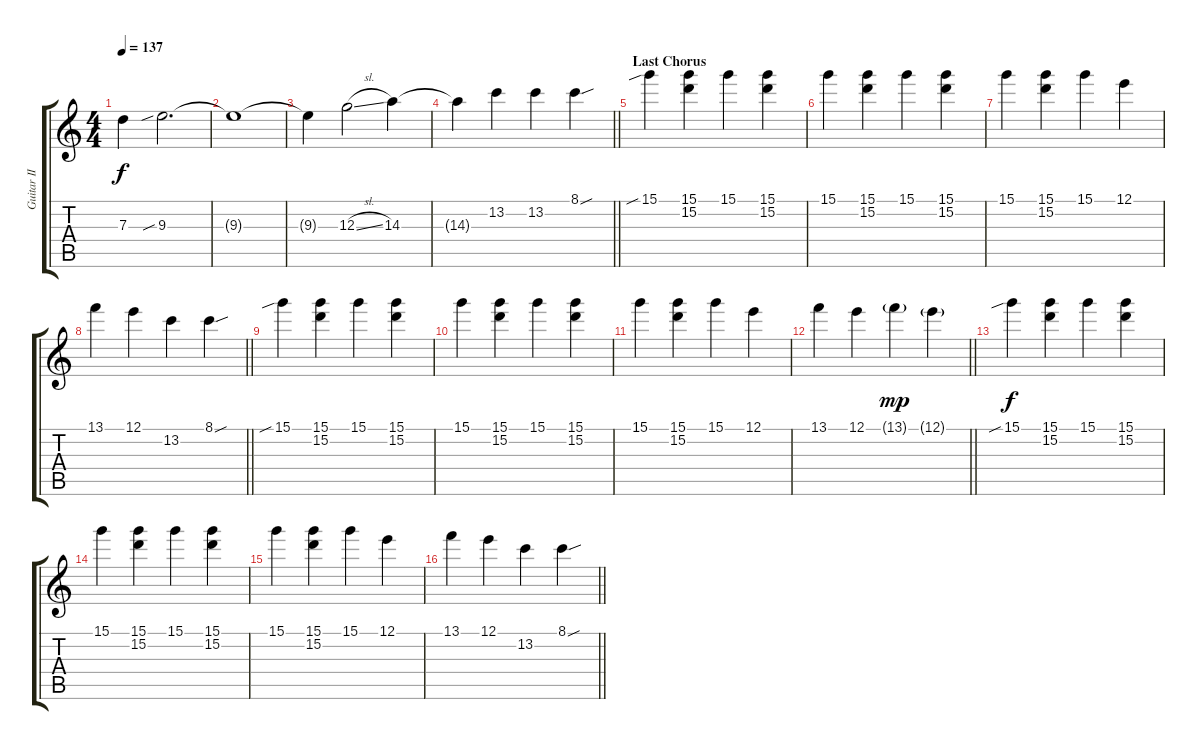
\track ("Guitar II" "Guitar II") {instrument electricguitarjazz}
\staff {score tabs}
\tuning (E4 B3 G3 D3 A2 E2) {hide}
\ts (4 4)
\tempo 137
\clef g2
\ks c
7.3{t}.4{dy f} 9.3{sib}.2{d} |
9.3{t}.1 |
9.3{t}.4 12.3{sl}.2 14.3.4 |
\barLineRight lightlight
14.3{t}.4 13.2.4 13.2.4 8.1{sou}.4 |
\section ("" "Last Chorus")
15.1{sib}.4 (15.1 15.2).4 15.1.4 (15.1 15.2).4 |
15.1.4 (15.1 15.2).4 15.1.4 (15.1 15.2).4 |
15.1.4 (15.1 15.2).4 15.1.4 12.1.4 |
\barLineRight lightlight
13.1.4 12.1.4 13.2.4 8.1{sou}.4 |
15.1{sib}.4 (15.1 15.2).4 15.1.4 (15.1 15.2).4 |
15.1.4 (15.1 15.2).4 15.1.4 (15.1 15.2).4 |
15.1.4 (15.1 15.2).4 15.1.4 12.1.4 |
\barLineRight lightlight
13.1.4 12.1.4 13.1{g}.4{dy mp} 12.1{g}.4 |
15.1{sib}.4{dy f} (15.1 15.2).4 15.1.4 (15.1 15.2).4 |
15.1.4 (15.1 15.2).4 15.1.4 (15.1 15.2).4 |
15.1.4 (15.1 15.2).4 15.1.4 12.1.4 |
\barLineRight lightlight
13.1.4 12.1.4 13.2.4 8.1{sou}.4
